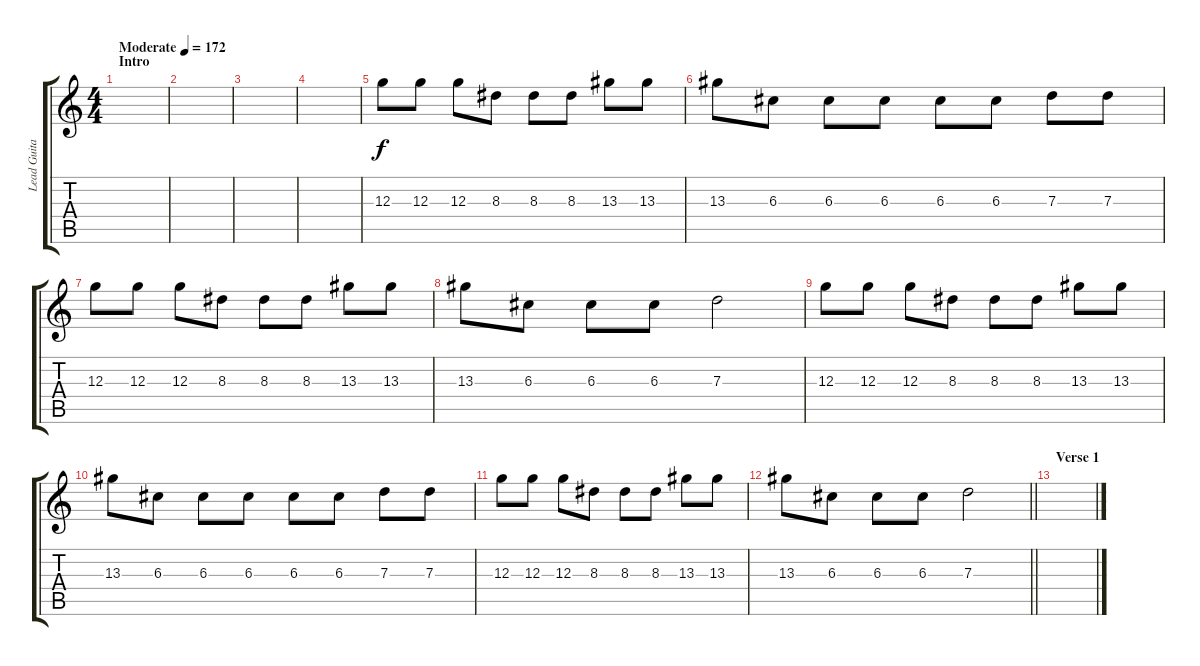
\track ("Lead Guitar 1" "Lead Guita") {instrument distortionguitar}
\staff {score tabs}
\tuning (E4 B3 G3 D3 A2 E2) {hide}
\ts (4 4)
\section ("" "Intro")
\tempo (172 "Moderate")
\clef g2
\ks c
|
|
|
|
12.3.8 12.3.8 12.3.8 8.3.8 8.3.8 8.3.8 13.3.8 13.3.8 |
13.3.8 6.3.8 6.3.8 6.3.8 6.3.8 6.3.8 7.3.8 7.3.8 |
12.3.8 12.3.8 12.3.8 8.3.8 8.3.8 8.3.8 13.3.8 13.3.8 |
13.3.8 6.3.8 6.3.8 6.3.8 7.3.2 |
12.3.8 12.3.8 12.3.8 8.3.8 8.3.8 8.3.8 13.3.8 13.3.8 |
13.3.8 6.3.8 6.3.8 6.3.8 6.3.8 6.3.8 7.3.8 7.3.8 |
12.3.8 12.3.8 12.3.8 8.3.8 8.3.8 8.3.8 13.3.8 13.3.8 |
\barLineRight lightlight
13.3.8 6.3.8 6.3.8 6.3.8 7.3.2 |
\section ("" "Verse 1")
